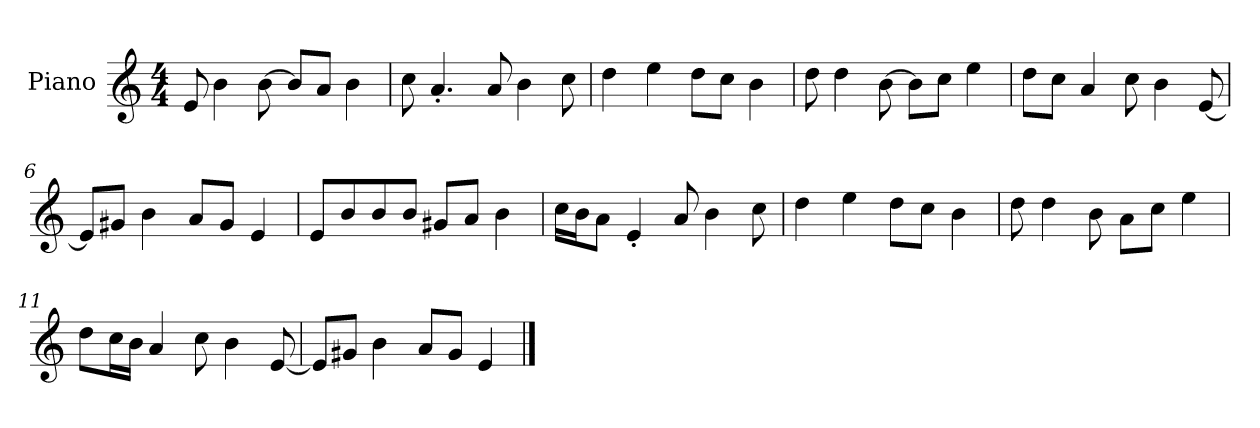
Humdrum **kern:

**kern
*part1
*staff1
*I"Piano
*I'P-no
*clefG2
*k[]
*M4/4
*MM90
=1
8e/
4b\
[8b\
8b/L]
8a/J
4b\
=2
8cc\
4.a'/
8a/
4b\
8cc\
=3
4dd\
4ee\
8dd\L
8cc\J
4b\
=4
8dd\
4dd\
[8b\
8b\L]
8cc\J
4ee\
=5
8dd\L
8cc\J
4a/
8cc\
4b\
[8e/
=6
8e/L]
8g#X/J
4b\
8a/L
8g#/J
4e/
!!LO:LB:g=z
=7
8e/L
8b/
8b/
8b/J
8g#X/L
8a/J
4b\
=8
16cc\LL
16b\J
8a\J
4e'/
8a/
4b\
8cc\
=9
4dd\
4ee\
8dd\L
8cc\J
4b\
=10
8dd\
4dd\
8b\
8a\L
8cc\J
4ee\
=11
8dd\L
16cc\L
16b\JJ
4a/
8cc\
4b\
[8e/
=12
8e/L]
8g#X/J
4b\
8a/L
8g#/J
4e/
==
*-
